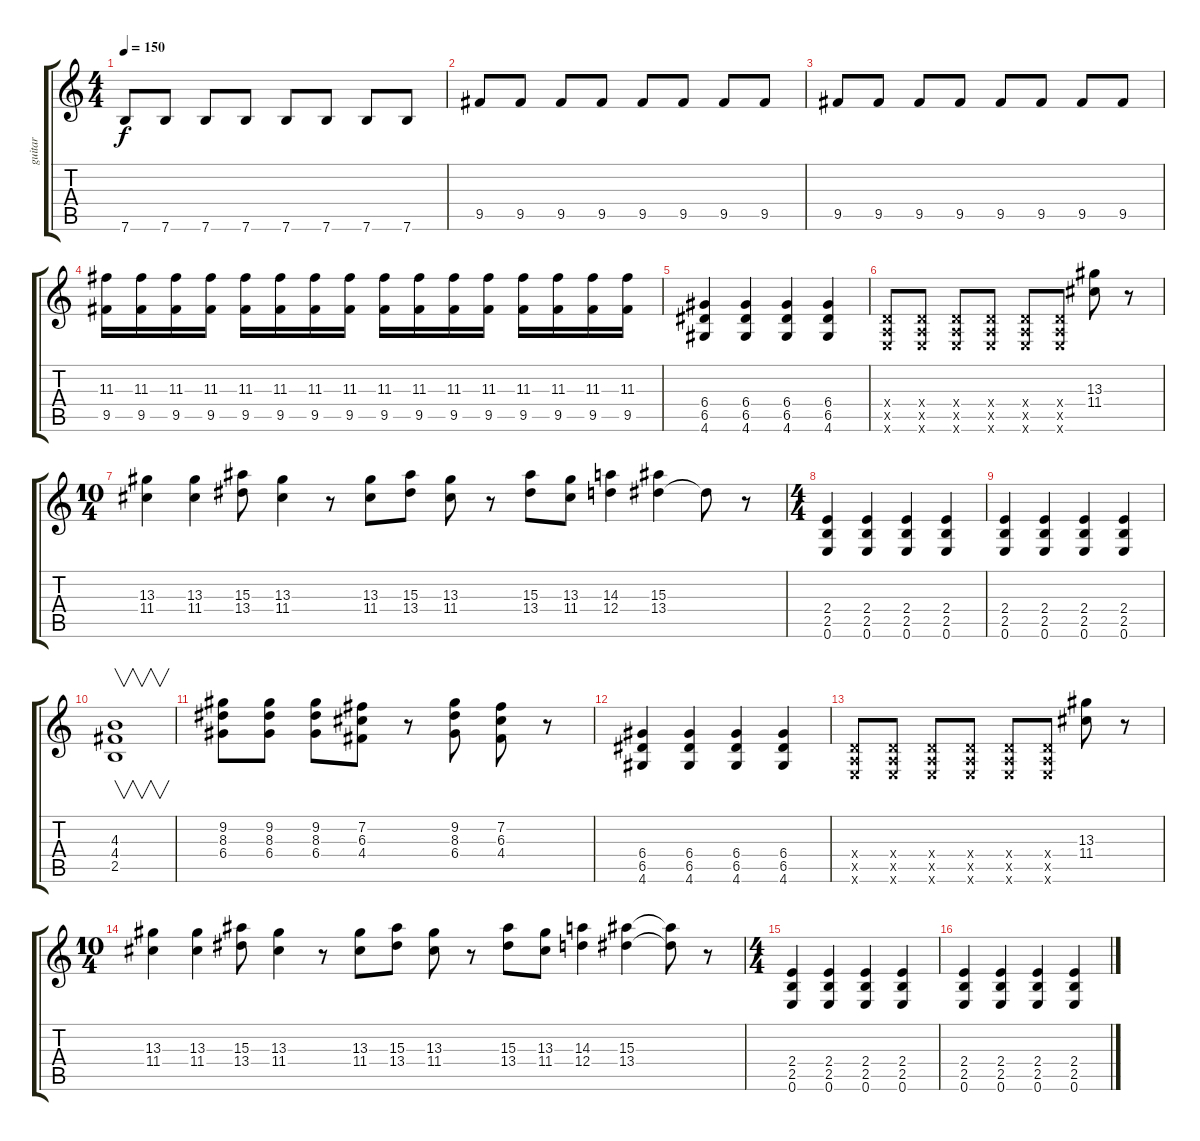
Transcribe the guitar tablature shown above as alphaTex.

\track ("guitar" "guitar") {instrument distortionguitar}
\staff {score tabs}
\tuning (E4 B3 G3 D3 A2 E2) {hide}
\ts (4 4)
\tempo 150
\clef g2
\ks c
7.6.8{dy f} 7.6.8 7.6.8 7.6.8 7.6.8 7.6.8 7.6.8 7.6.8 |
9.5.8 9.5.8 9.5.8 9.5.8 9.5.8 9.5.8 9.5.8 9.5.8 |
9.5.8 9.5.8 9.5.8 9.5.8 9.5.8 9.5.8 9.5.8 9.5.8 |
(11.3 9.5).16 (11.3 9.5).16 (11.3 9.5).16 (11.3 9.5).16 (11.3 9.5).16 (11.3 9.5).16 (11.3 9.5).16 (11.3 9.5).16 (11.3 9.5).16 (11.3 9.5).16 (11.3 9.5).16 (11.3 9.5).16 (11.3 9.5).16 (11.3 9.5).16 (11.3 9.5).16 (11.3 9.5).16 |
(6.4 6.5 4.6).4 (6.4 6.5 4.6).4 (6.4 6.5 4.6).4 (6.4 6.5 4.6).4 |
(0.4{x} 0.5{x} 0.6{x}).8 (0.4{x} 0.5{x} 0.6{x}).8 (0.4{x} 0.5{x} 0.6{x}).8 (0.4{x} 0.5{x} 0.6{x}).8 (0.4{x} 0.5{x} 0.6{x}).8 (0.4{x} 0.5{x} 0.6{x}).8 (13.3 11.4).8 r.8 |
\ts (10 4)
(13.3 11.4).4 (13.3 11.4).4 (15.3 13.4).8 (13.3 11.4).4 r.8 (13.3 11.4).8 (15.3 13.4).8 (13.3 11.4).8 r.8 (15.3 13.4).8 (13.3 11.4).8 (14.3 12.4).4 (15.3 13.4).4 13.4{t}.8 r.8 |
\ts (4 4)
(2.4 2.5 0.6).4 (2.4 2.5 0.6).4 (2.4 2.5 0.6).4 (2.4 2.5 0.6).4 |
(2.4 2.5 0.6).4 (2.4 2.5 0.6).4 (2.4 2.5 0.6).4 (2.4 2.5 0.6).4 |
(4.3 4.4 2.5).1{v} |
(9.2 8.3 6.4).8 (9.2 8.3 6.4).8 (9.2 8.3 6.4).8 (7.2 6.3 4.4).8 r.8 (9.2 8.3 6.4).8 (7.2 6.3 4.4).8 r.8 |
(6.4 6.5 4.6).4 (6.4 6.5 4.6).4 (6.4 6.5 4.6).4 (6.4 6.5 4.6).4 |
(0.4{x} 0.5{x} 0.6{x}).8 (0.4{x} 0.5{x} 0.6{x}).8 (0.4{x} 0.5{x} 0.6{x}).8 (0.4{x} 0.5{x} 0.6{x}).8 (0.4{x} 0.5{x} 0.6{x}).8 (0.4{x} 0.5{x} 0.6{x}).8 (13.3 11.4).8 r.8 |
\ts (10 4)
(13.3 11.4).4 (13.3 11.4).4 (15.3 13.4).8 (13.3 11.4).4 r.8 (13.3 11.4).8 (15.3 13.4).8 (13.3 11.4).8 r.8 (15.3 13.4).8 (13.3 11.4).8 (14.3 12.4).4 (15.3 13.4).4 (15.3{t} 13.4{t}).8 r.8 |
\ts (4 4)
(2.4 2.5 0.6).4 (2.4 2.5 0.6).4 (2.4 2.5 0.6).4 (2.4 2.5 0.6).4 |
(2.4 2.5 0.6).4 (2.4 2.5 0.6).4 (2.4 2.5 0.6).4 (2.4 2.5 0.6).4
